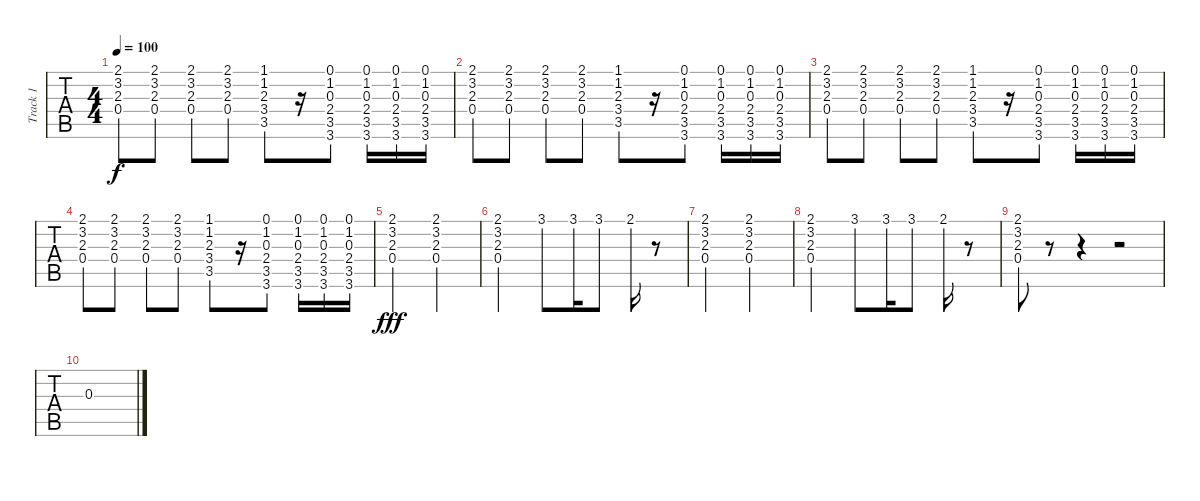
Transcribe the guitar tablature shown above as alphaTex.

\track ("Track 1" "Track 1") {instrument acousticguitarsteel}
\staff {tabs}
\tuning (E4 B3 G3 D3 A2 E2) {hide}
\ts (4 4)
\tempo 100
\clef g2
\ks c
(2.1 3.2 2.3 0.4).8{dy f} (2.1 3.2 2.3 0.4).8 (2.1 3.2 2.3 0.4).8 (2.1 3.2 2.3 0.4).8 (1.1 1.2 2.3 3.4 3.5).8 r.16 (0.1 1.2 0.3 2.4 3.5 3.6).8 (0.1 1.2 0.3 2.4 3.5 3.6).16 (0.1 1.2 0.3 2.4 3.5 3.6).16 (0.1 1.2 0.3 2.4 3.5 3.6).16 |
(2.1 3.2 2.3 0.4).8 (2.1 3.2 2.3 0.4).8 (2.1 3.2 2.3 0.4).8 (2.1 3.2 2.3 0.4).8 (1.1 1.2 2.3 3.4 3.5).8 r.16 (0.1 1.2 0.3 2.4 3.5 3.6).8 (0.1 1.2 0.3 2.4 3.5 3.6).16 (0.1 1.2 0.3 2.4 3.5 3.6).16 (0.1 1.2 0.3 2.4 3.5 3.6).16 |
(2.1 3.2 2.3 0.4).8 (2.1 3.2 2.3 0.4).8 (2.1 3.2 2.3 0.4).8 (2.1 3.2 2.3 0.4).8 (1.1 1.2 2.3 3.4 3.5).8 r.16 (0.1 1.2 0.3 2.4 3.5 3.6).8 (0.1 1.2 0.3 2.4 3.5 3.6).16 (0.1 1.2 0.3 2.4 3.5 3.6).16 (0.1 1.2 0.3 2.4 3.5 3.6).16 |
(2.1 3.2 2.3 0.4).8 (2.1 3.2 2.3 0.4).8 (2.1 3.2 2.3 0.4).8 (2.1 3.2 2.3 0.4).8 (1.1 1.2 2.3 3.4 3.5).8 r.16 (0.1 1.2 0.3 2.4 3.5 3.6).8 (0.1 1.2 0.3 2.4 3.5 3.6).16 (0.1 1.2 0.3 2.4 3.5 3.6).16 (0.1 1.2 0.3 2.4 3.5 3.6).16 |
(2.1 3.2 2.3 0.4).2{dy fff} (2.1 3.2 2.3 0.4).2 |
(2.1 3.2 2.3 0.4).2 3.1.8 3.1.16 3.1.8 2.1.16 r.8 |
(2.1 3.2 2.3 0.4).2 (2.1 3.2 2.3 0.4).2 |
(2.1 3.2 2.3 0.4).2 3.1.8 3.1.16 3.1.8 2.1.16 r.8 |
(2.1 3.2 2.3 0.4).8 r.8 r.4 r.2 |
0.3.1
